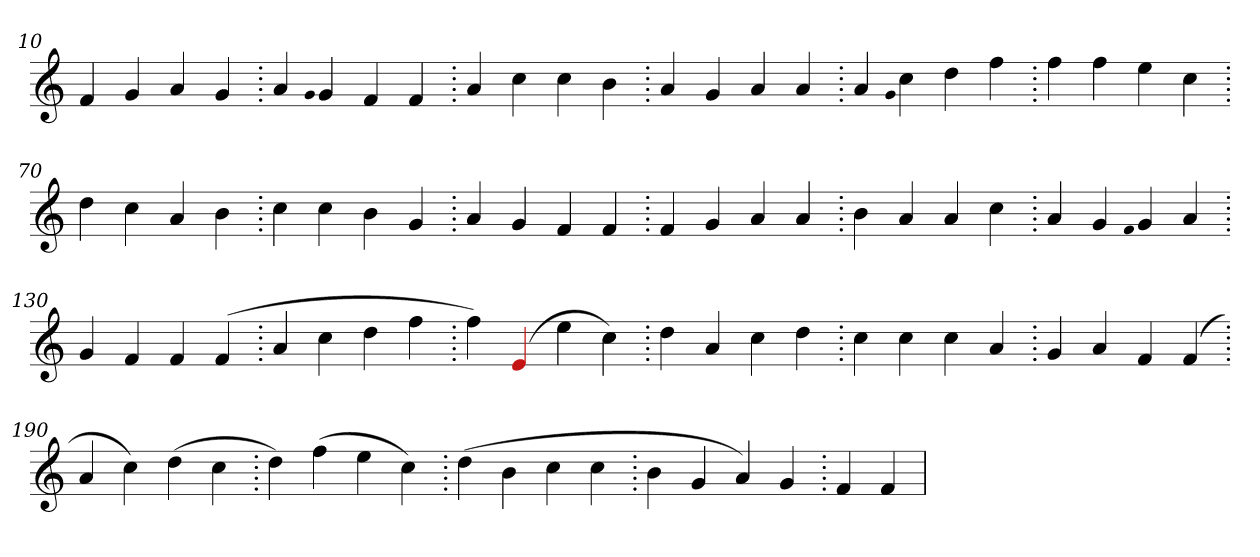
**kern
*part1
*staff1
*clefG2
=10.
4f
4g
4a
4g
=20.
4a
qqg
4g
4f
4f
=30.
4a
4cc
4cc
4b
=40.
4a
4g
4a
4a
=50.
4a
qqg
4cc
4dd
4ff
=60.
4ff
4ff
4ee
4cc
=70.
4dd
4cc
4a
4b
=80.
4cc
4cc
4b
4g
=90.
4a
4g
4f
4f
=100.
4f
4g
4a
4a
=110.
4b
4a
4a
4cc
=120.
4a
4g
qqf
4g
4a
=130.
4g
4f
4f
(>4f
=140.
4a
4cc
4dd
4ff
=150.
4ff)
(>4Re
4ee
4cc)
=160.
4dd
4a
4cc
4dd
=170.
4cc
4cc
4cc
4a
=180.
4g
4a
4f
(>4f
=190.
4a
4cc)
(>4dd
4cc
=200.
4dd)
(>4ff
4ee
4cc)
=210.
(>4dd
4b
4cc
4cc
=220.
4b
4g
4a)
4g
=230.
4f
4f
=
*-
